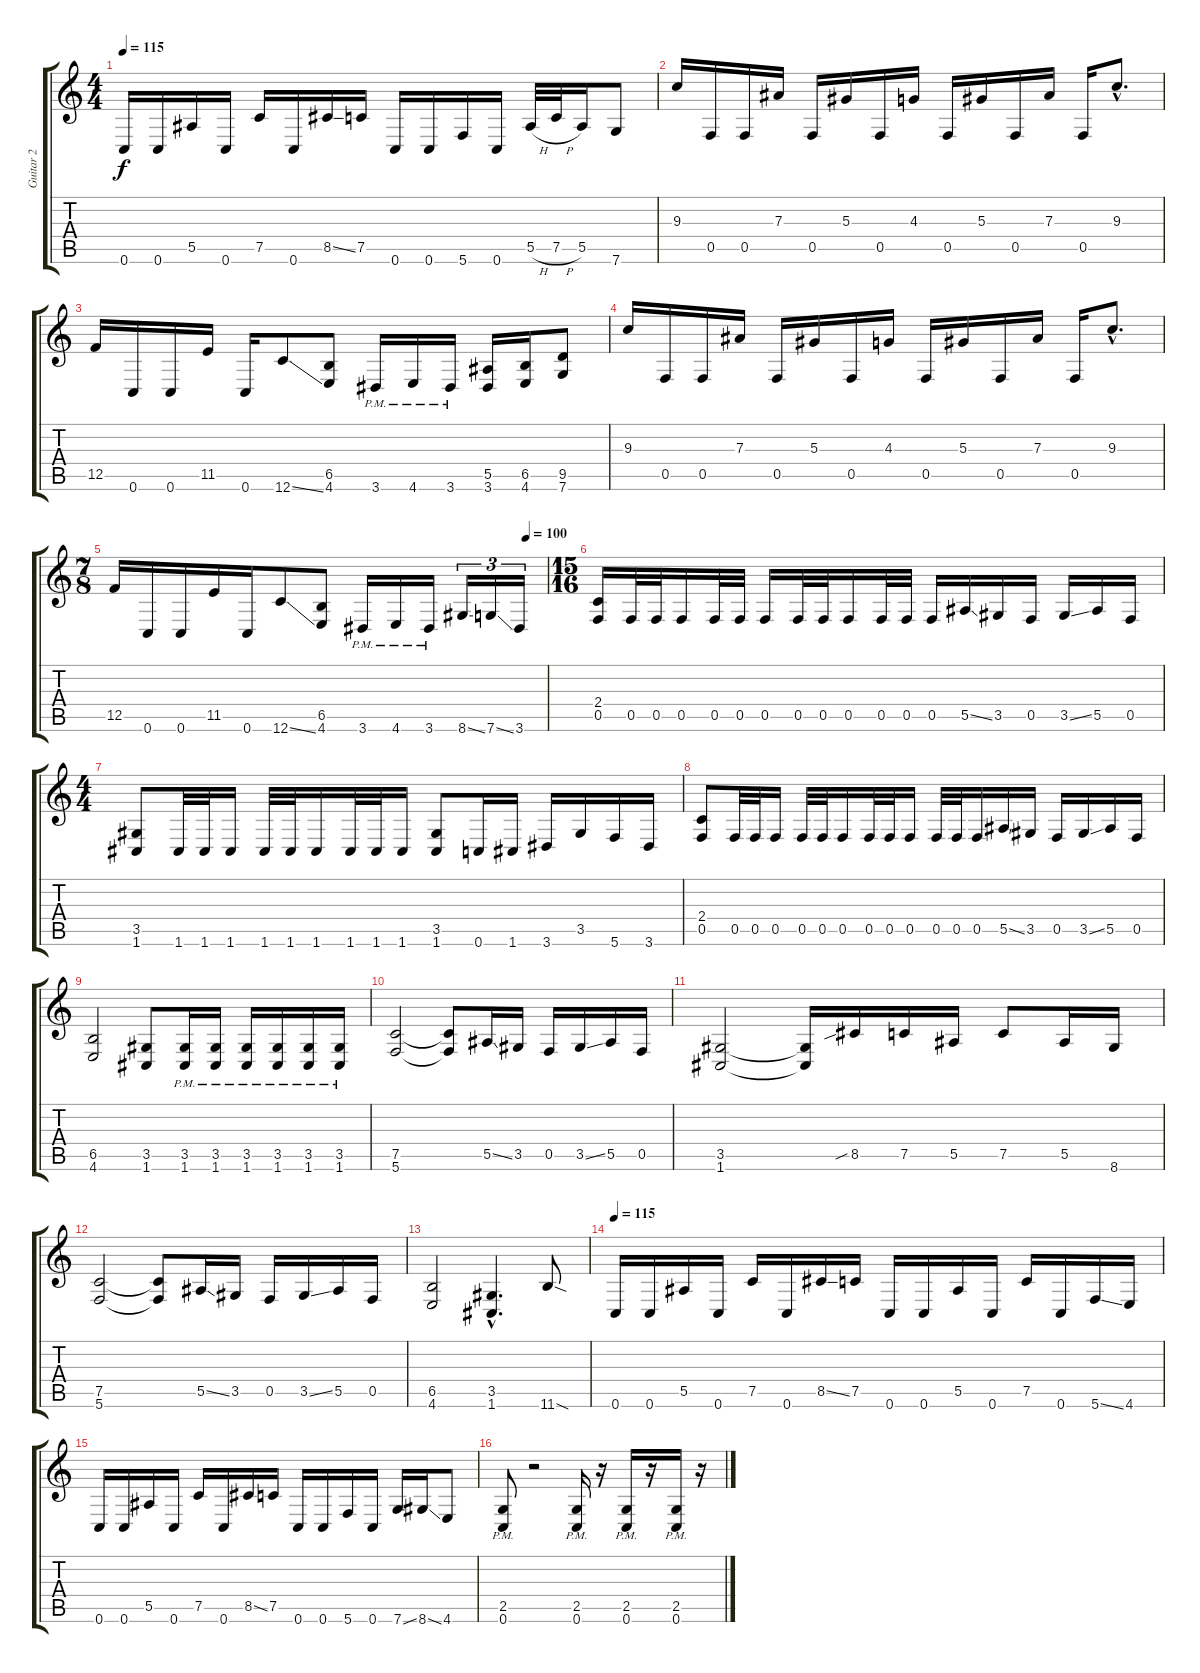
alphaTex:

\track ("Guitar 2" "Guitar 2") {instrument overdrivenguitar}
\staff {score tabs}
\tuning (C4 G3 Eb3 Bb2 F2 C2) {hide}
\ts (4 4)
\tempo 115
\clef g2
\ks c
0.6.16{dy f} 0.6.16 5.5.16 0.6.16 7.5.16 0.6.16 8.5{ss}.16 7.5.16 0.6.16 0.6.16 5.6.16 0.6.16 5.5{h}.32 7.5{h}.32 5.5.16 7.6.8 |
9.3.16 0.5.16 0.5.16 7.3.16 0.5.16 5.3.16 0.5.16 4.3.16 0.5.16 5.3.16 0.5.16 7.3.16 0.5.16 9.3{hac}.8{d} |
12.5.16 0.6.16 0.6.16 11.5.16 0.6.16 12.6{ss}.8 (6.5 4.6).8 3.6{pm}.16 4.6{pm}.16 3.6{pm}.16 (5.5 3.6).16 (6.5 4.6).16 (9.5 7.6).8 |
9.3.16 0.5.16 0.5.16 7.3.16 0.5.16 5.3.16 0.5.16 4.3.16 0.5.16 5.3.16 0.5.16 7.3.16 0.5.16 9.3{hac}.8{d} |
\ts (7 8)
\tempo (100 0.9523809523809523)
12.5.16 0.6.16 0.6.16 11.5.16 0.6.16 12.6{ss}.8 (6.5 4.6).8 3.6{pm}.16 4.6{pm}.16 3.6{pm}.16 8.6{ss}.16{tu (3 2)} 7.6{ss}.16{tu (3 2)} 3.6.16{tu (3 2)} |
\ts (15 16)
(2.4 0.5).16 0.5.32 0.5.32 0.5.16 0.5.32 0.5.32 0.5.16 0.5.32 0.5.32 0.5.16 0.5.32 0.5.32 0.5.16 5.5{ss}.16 3.5.16 0.5.16 3.5{ss}.16 5.5.16 0.5.16 |
\ts (4 4)
(3.5 1.6).8 1.6.32 1.6.32 1.6.16 1.6.32 1.6.32 1.6.16 1.6.32 1.6.32 1.6.16 (3.5 1.6).8 0.6.16 1.6.16 3.6.16 3.5.16 5.6.16 3.6.16 |
(2.4 0.5).8 0.5.32 0.5.32 0.5.16 0.5.32 0.5.32 0.5.16 0.5.32 0.5.32 0.5.16 0.5.32 0.5.32 0.5.16 5.5{ss}.16 3.5.16 0.5.16 3.5{ss}.16 5.5.16 0.5.16 |
(6.5 4.6).2 (3.5 1.6).8 (3.5{pm} 1.6).16 (3.5{pm} 1.6).16 (3.5{pm} 1.6).16 (3.5{pm} 1.6).16 (3.5{pm} 1.6).16 (3.5{pm} 1.6).16 |
(7.5 5.6).2 (7.5{t} 5.6{t}).8 5.5{ss}.16 3.5.16 0.5.16 3.5{ss}.16 5.5.16 0.5.16 |
(3.5 1.6).2 (3.5{t} 1.6{t}).16 8.5{sib}.16 7.5.16 5.5.16 7.5.8 5.5.16 8.6.16 |
(7.5 5.6).2 (7.5{t} 5.6{t}).8 5.5{ss}.16 3.5.16 0.5.16 3.5{ss}.16 5.5.16 0.5.16 |
(6.5 4.6).2 (3.5{hac} 1.6{hac}).4{d} 11.6{sod}.8 |
\tempo 115
0.6.16 0.6.16 5.5.16 0.6.16 7.5.16 0.6.16 8.5{ss}.16 7.5.16 0.6.16 0.6.16 5.5.16 0.6.16 7.5.16 0.6.16 5.6{ss}.16 4.6.16 |
0.6.16 0.6.16 5.5.16 0.6.16 7.5.16 0.6.16 8.5{ss}.16 7.5.16 0.6.16 0.6.16 5.6.16 0.6.16 7.6{ss}.16 8.6{ss}.16 4.6.8 |
(2.5{pm} 0.6).8 r.2 (2.5{pm} 0.6).16 r.16 (2.5{pm} 0.6).16 r.16 (2.5{pm} 0.6).16 r.16
